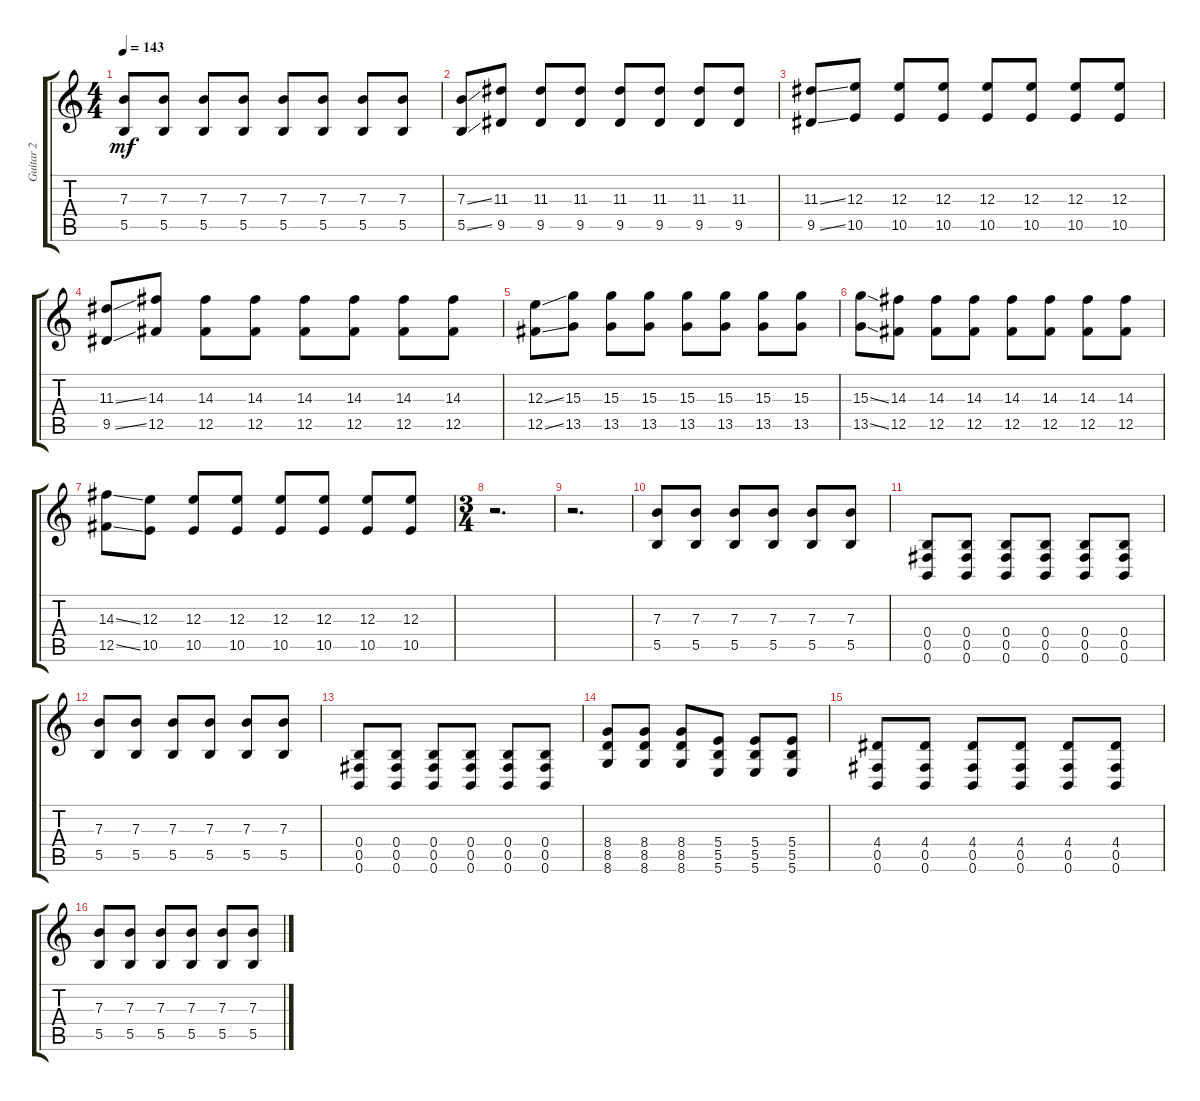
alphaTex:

\track ("Guitar 2" "Guitar 2") {instrument distortionguitar}
\staff {score tabs}
\tuning (Db4 Ab3 E3 B2 Gb2 B1) {hide}
\ts (4 4)
\tempo 143
\clef g2
\ks c
(7.3 5.5).8{dy mf} (7.3 5.5).8 (7.3 5.5).8 (7.3 5.5).8 (7.3 5.5).8 (7.3 5.5).8 (7.3 5.5).8 (7.3 5.5).8 |
(7.3{ss} 5.5{ss}).8 (11.3 9.5).8 (11.3 9.5).8 (11.3 9.5).8 (11.3 9.5).8 (11.3 9.5).8 (11.3 9.5).8 (11.3 9.5).8 |
(11.3{ss} 9.5{ss}).8 (12.3 10.5).8 (12.3 10.5).8 (12.3 10.5).8 (12.3 10.5).8 (12.3 10.5).8 (12.3 10.5).8 (12.3 10.5).8 |
(11.3{ss} 9.5{ss}).8 (14.3 12.5).8 (14.3 12.5).8 (14.3 12.5).8 (14.3 12.5).8 (14.3 12.5).8 (14.3 12.5).8 (14.3 12.5).8 |
(12.3{ss} 12.5{ss}).8 (15.3 13.5).8 (15.3 13.5).8 (15.3 13.5).8 (15.3 13.5).8 (15.3 13.5).8 (15.3 13.5).8 (15.3 13.5).8 |
(15.3{ss} 13.5{ss}).8 (14.3 12.5).8 (14.3 12.5).8 (14.3 12.5).8 (14.3 12.5).8 (14.3 12.5).8 (14.3 12.5).8 (14.3 12.5).8 |
(14.3{ss} 12.5{ss}).8 (12.3 10.5).8 (12.3 10.5).8 (12.3 10.5).8 (12.3 10.5).8 (12.3 10.5).8 (12.3 10.5).8 (12.3 10.5).8 |
\ts (3 4)
r.2{d} |
r.2{d} |
(7.3 5.5).8 (7.3 5.5).8 (7.3 5.5).8 (7.3 5.5).8 (7.3 5.5).8 (7.3 5.5).8 |
(0.4 0.5 0.6).8 (0.4 0.5 0.6).8 (0.4 0.5 0.6).8 (0.4 0.5 0.6).8 (0.4 0.5 0.6).8 (0.4 0.5 0.6).8 |
(7.3 5.5).8 (7.3 5.5).8 (7.3 5.5).8 (7.3 5.5).8 (7.3 5.5).8 (7.3 5.5).8 |
(0.4 0.5 0.6).8 (0.4 0.5 0.6).8 (0.4 0.5 0.6).8 (0.4 0.5 0.6).8 (0.4 0.5 0.6).8 (0.4 0.5 0.6).8 |
(8.4 8.5 8.6).8 (8.4 8.5 8.6).8 (8.4 8.5 8.6).8 (5.4 5.5 5.6).8 (5.4 5.5 5.6).8 (5.4 5.5 5.6).8 |
(4.4 0.5 0.6).8 (4.4 0.5 0.6).8 (4.4 0.5 0.6).8 (4.4 0.5 0.6).8 (4.4 0.5 0.6).8 (4.4 0.5 0.6).8 |
(7.3 5.5).8 (7.3 5.5).8 (7.3 5.5).8 (7.3 5.5).8 (7.3 5.5).8 (7.3 5.5).8
